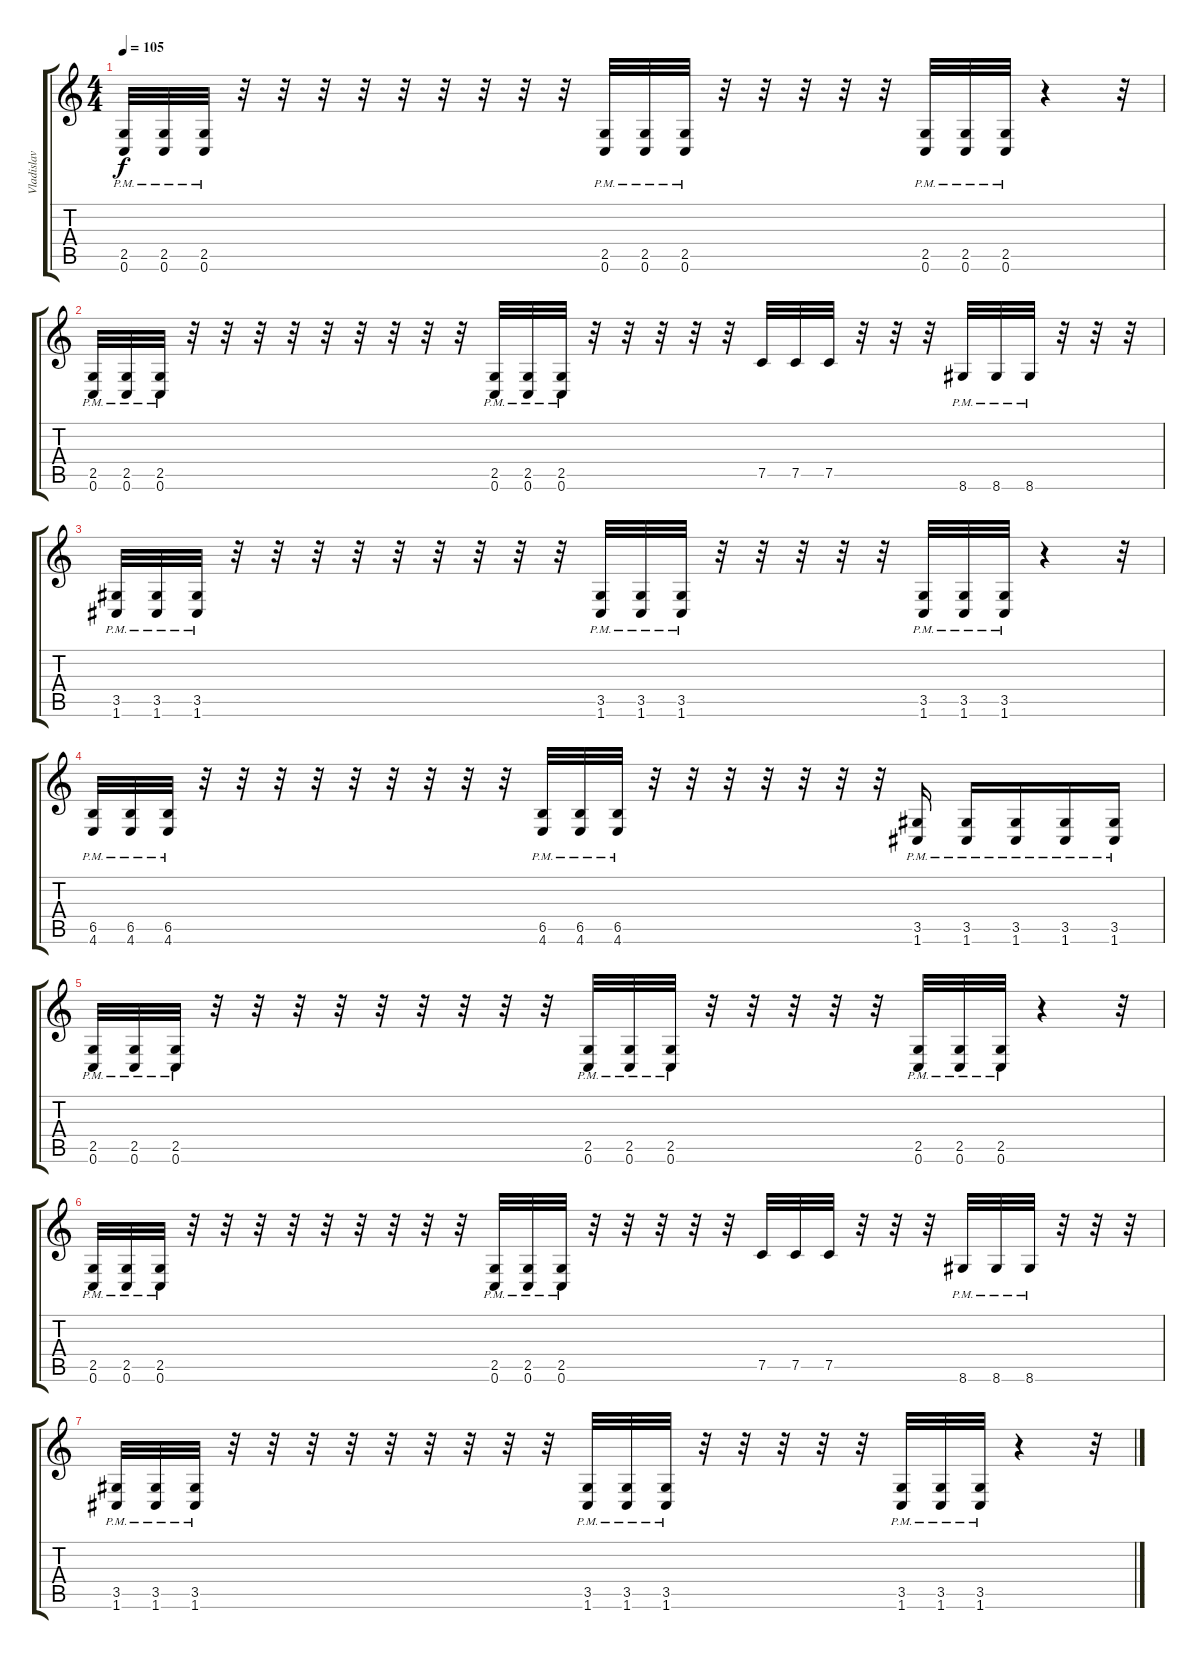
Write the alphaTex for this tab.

\track ("Vladislav Nekrash" "Vladislav ") {instrument distortionguitar}
\staff {score tabs}
\tuning (C4 G3 Eb3 Bb2 F2 C2) {hide}
\ts (4 4)
\tempo 105
\clef g2
\ks c
(2.5 0.6{pm}).32{dy f} (2.5 0.6{pm}).32 (2.5 0.6{pm}).32 r.32 r.32 r.32 r.32 r.32 r.32 r.32 r.32 r.32 (2.5 0.6{pm}).32 (2.5 0.6{pm}).32 (2.5 0.6{pm}).32 r.32 r.32 r.32 r.32 r.32 (2.5 0.6{pm}).32 (2.5 0.6{pm}).32 (2.5 0.6{pm}).32 r.4 r.32 |
(2.5 0.6{pm}).32 (2.5 0.6{pm}).32 (2.5 0.6{pm}).32 r.32 r.32 r.32 r.32 r.32 r.32 r.32 r.32 r.32 (2.5 0.6{pm}).32 (2.5 0.6{pm}).32 (2.5 0.6{pm}).32 r.32 r.32 r.32 r.32 r.32 7.5.32 7.5.32 7.5.32 r.32 r.32 r.32 8.6{pm}.32 8.6{pm}.32 8.6{pm}.32 r.32 r.32 r.32 |
(3.5 1.6{pm}).32 (3.5 1.6{pm}).32 (3.5 1.6{pm}).32 r.32 r.32 r.32 r.32 r.32 r.32 r.32 r.32 r.32 (3.5 1.6{pm}).32 (3.5 1.6{pm}).32 (3.5 1.6{pm}).32 r.32 r.32 r.32 r.32 r.32 (3.5 1.6{pm}).32 (3.5 1.6{pm}).32 (3.5 1.6{pm}).32 r.4 r.32 |
(6.5 4.6{pm}).32 (6.5 4.6{pm}).32 (6.5 4.6{pm}).32 r.32 r.32 r.32 r.32 r.32 r.32 r.32 r.32 r.32 (6.5 4.6{pm}).32 (6.5 4.6{pm}).32 (6.5 4.6{pm}).32 r.32 r.32 r.32 r.32 r.32 r.32 r.32 (3.5 1.6{pm}).16 (3.5 1.6{pm}).16 (3.5 1.6{pm}).16 (3.5 1.6{pm}).16 (3.5 1.6{pm}).16 |
(2.5 0.6{pm}).32 (2.5 0.6{pm}).32 (2.5 0.6{pm}).32 r.32 r.32 r.32 r.32 r.32 r.32 r.32 r.32 r.32 (2.5 0.6{pm}).32 (2.5 0.6{pm}).32 (2.5 0.6{pm}).32 r.32 r.32 r.32 r.32 r.32 (2.5 0.6{pm}).32 (2.5 0.6{pm}).32 (2.5 0.6{pm}).32 r.4 r.32 |
(2.5 0.6{pm}).32 (2.5 0.6{pm}).32 (2.5 0.6{pm}).32 r.32 r.32 r.32 r.32 r.32 r.32 r.32 r.32 r.32 (2.5 0.6{pm}).32 (2.5 0.6{pm}).32 (2.5 0.6{pm}).32 r.32 r.32 r.32 r.32 r.32 7.5.32 7.5.32 7.5.32 r.32 r.32 r.32 8.6{pm}.32 8.6{pm}.32 8.6{pm}.32 r.32 r.32 r.32 |
(3.5 1.6{pm}).32 (3.5 1.6{pm}).32 (3.5 1.6{pm}).32 r.32 r.32 r.32 r.32 r.32 r.32 r.32 r.32 r.32 (3.5 1.6{pm}).32 (3.5 1.6{pm}).32 (3.5 1.6{pm}).32 r.32 r.32 r.32 r.32 r.32 (3.5 1.6{pm}).32 (3.5 1.6{pm}).32 (3.5 1.6{pm}).32 r.4 r.32
